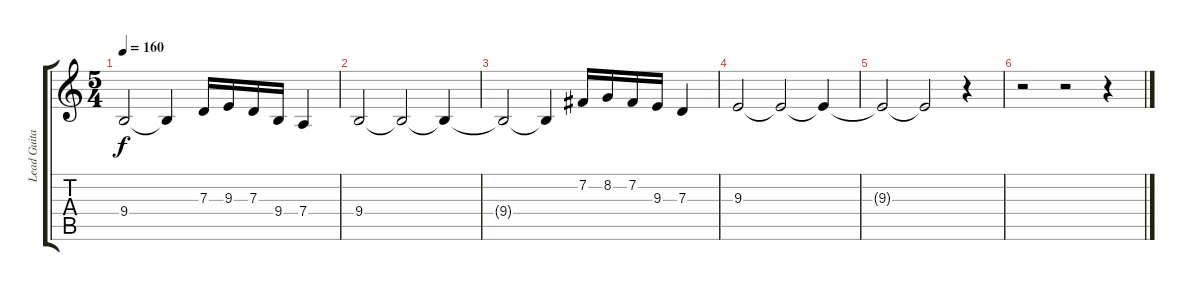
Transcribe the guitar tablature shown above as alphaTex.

\track ("Lead Guitar" "Lead Guita") {instrument viola}
\staff {score tabs}
\tuning (E4 B3 G3 D3 A2 E2) {hide}
\ts (5 4)
\tempo 160
\clef g2
\ks c
9.4{t}.2{dy f} 9.4{t}.4 7.3.16 9.3.16 7.3.16 9.4.16 7.4.4 |
9.4.2 9.4{t}.2 9.4{t}.4 |
9.4{t}.2 9.4{t}.4 7.2.16 8.2.16 7.2.16 9.3.16 7.3.4 |
9.3.2 9.3{t}.2 9.3{t}.4 |
9.3{t}.2 9.3{t}.2 r.4 |
r.2 r.2 r.4
